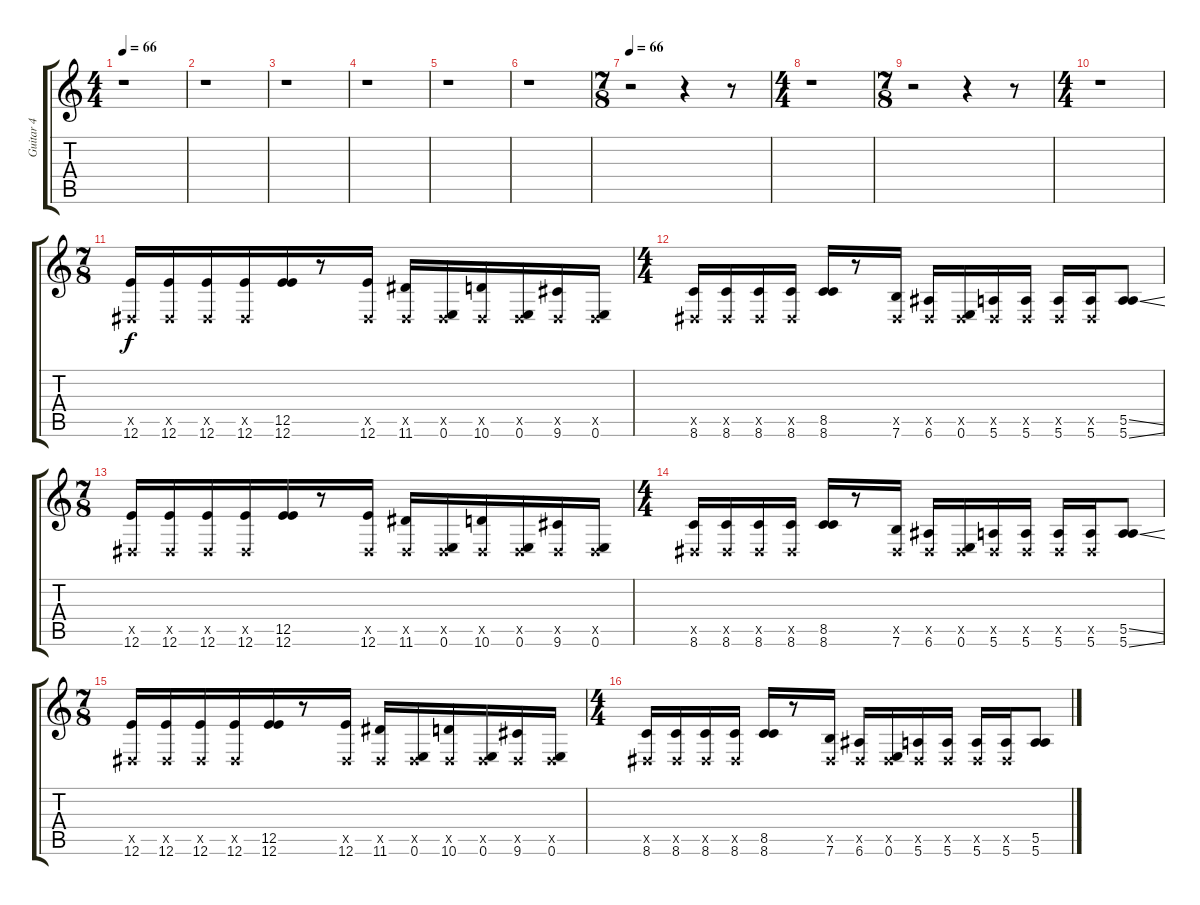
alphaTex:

\track ("Guitar 4" "Guitar 4") {instrument overdrivenguitar}
\staff {score tabs}
\tuning (B3 B3 B3 B2 E2 E2) {hide}
\ts (4 4)
\tempo 66
\tempo 45
\tempo 66
\clef g2
\ks c
r.1{dy f instrument overdrivenguitar} |
r.1 |
r.1 |
r.1 |
r.1 |
r.1 |
\ts (7 8)
\tempo 66
r.2 r.4 r.8 |
\ts (4 4)
r.1 |
\ts (7 8)
r.2 r.4 r.8 |
\ts (4 4)
r.1 |
\ts (7 8)
(-1.5{x} 12.6).16{volume 10} (-1.5{x} 12.6).16 (-1.5{x} 12.6).16 (-1.5{x} 12.6).16 (12.5 12.6).16 r.8 (-1.5{x} 12.6).16 (-1.5{x} 11.6).16 (-1.5{x} 0.6).16 (-1.5{x} 10.6).16 (-1.5{x} 0.6).16 (-1.5{x} 9.6).16 (-1.5{x} 0.6).16 |
\ts (4 4)
(-1.5{x} 8.6).16 (-1.5{x} 8.6).16 (-1.5{x} 8.6).16 (-1.5{x} 8.6).16 (8.5 8.6).16 r.8 (-1.5{x} 7.6).16 (-1.5{x} 6.6).16 (-1.5{x} 0.6).16 (-1.5{x} 5.6).16 (-1.5{x} 5.6).16 (-1.5{x} 5.6).16 (-1.5{x} 5.6).16 (5.5{ss} 5.6{ss}).8 |
\ts (7 8)
(-1.5{x} 12.6).16 (-1.5{x} 12.6).16 (-1.5{x} 12.6).16 (-1.5{x} 12.6).16 (12.5 12.6).16 r.8 (-1.5{x} 12.6).16 (-1.5{x} 11.6).16 (-1.5{x} 0.6).16 (-1.5{x} 10.6).16 (-1.5{x} 0.6).16 (-1.5{x} 9.6).16 (-1.5{x} 0.6).16 |
\ts (4 4)
(-1.5{x} 8.6).16 (-1.5{x} 8.6).16 (-1.5{x} 8.6).16 (-1.5{x} 8.6).16 (8.5 8.6).16 r.8 (-1.5{x} 7.6).16 (-1.5{x} 6.6).16 (-1.5{x} 0.6).16 (-1.5{x} 5.6).16 (-1.5{x} 5.6).16 (-1.5{x} 5.6).16 (-1.5{x} 5.6).16 (5.5{ss} 5.6{ss}).8 |
\ts (7 8)
(-1.5{x} 12.6).16 (-1.5{x} 12.6).16 (-1.5{x} 12.6).16 (-1.5{x} 12.6).16 (12.5 12.6).16 r.8 (-1.5{x} 12.6).16 (-1.5{x} 11.6).16 (-1.5{x} 0.6).16 (-1.5{x} 10.6).16 (-1.5{x} 0.6).16 (-1.5{x} 9.6).16 (-1.5{x} 0.6).16 |
\ts (4 4)
(-1.5{x} 8.6).16 (-1.5{x} 8.6).16 (-1.5{x} 8.6).16 (-1.5{x} 8.6).16 (8.5 8.6).16 r.8 (-1.5{x} 7.6).16 (-1.5{x} 6.6).16 (-1.5{x} 0.6).16 (-1.5{x} 5.6).16 (-1.5{x} 5.6).16 (-1.5{x} 5.6).16 (-1.5{x} 5.6).16 (5.5{ss} 5.6{ss}).8
